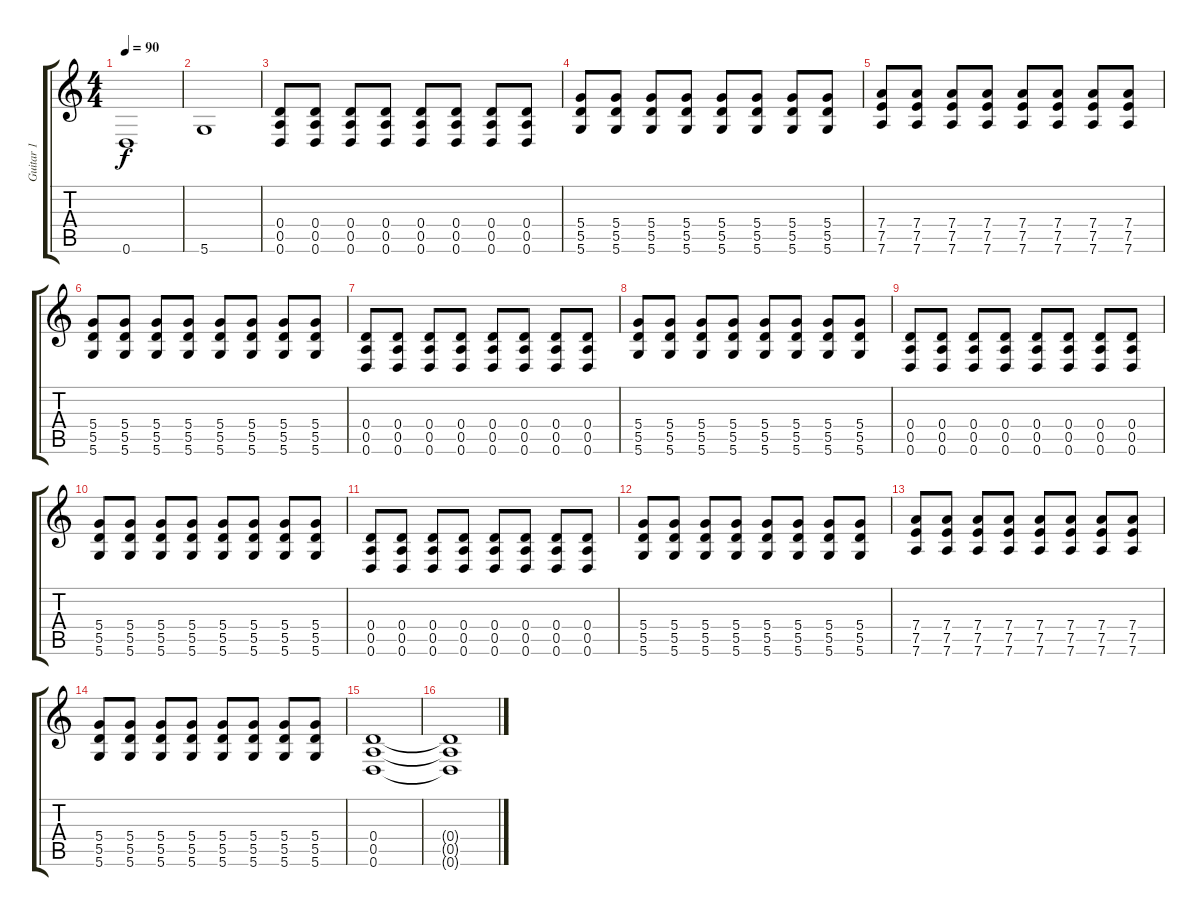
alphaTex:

\track ("Guitar 1" "Guitar 1") {instrument overdrivenguitar}
\staff {score tabs}
\tuning (E4 B3 G3 D3 A2 D2) {hide}
\ts (4 4)
\tempo 90
\clef g2
\ks c
0.6.1{dy f} |
5.6.1 |
(0.4 0.5 0.6).8 (0.4 0.5 0.6).8 (0.4 0.5 0.6).8 (0.4 0.5 0.6).8 (0.4 0.5 0.6).8 (0.4 0.5 0.6).8 (0.4 0.5 0.6).8 (0.4 0.5 0.6).8 |
(5.4 5.5 5.6).8 (5.4 5.5 5.6).8 (5.4 5.5 5.6).8 (5.4 5.5 5.6).8 (5.4 5.5 5.6).8 (5.4 5.5 5.6).8 (5.4 5.5 5.6).8 (5.4 5.5 5.6).8 |
(7.4 7.5 7.6).8 (7.4 7.5 7.6).8 (7.4 7.5 7.6).8 (7.4 7.5 7.6).8 (7.4 7.5 7.6).8 (7.4 7.5 7.6).8 (7.4 7.5 7.6).8 (7.4 7.5 7.6).8 |
(5.4 5.5 5.6).8 (5.4 5.5 5.6).8 (5.4 5.5 5.6).8 (5.4 5.5 5.6).8 (5.4 5.5 5.6).8 (5.4 5.5 5.6).8 (5.4 5.5 5.6).8 (5.4 5.5 5.6).8 |
(0.4 0.5 0.6).8 (0.4 0.5 0.6).8 (0.4 0.5 0.6).8 (0.4 0.5 0.6).8 (0.4 0.5 0.6).8 (0.4 0.5 0.6).8 (0.4 0.5 0.6).8 (0.4 0.5 0.6).8 |
(5.4 5.5 5.6).8 (5.4 5.5 5.6).8 (5.4 5.5 5.6).8 (5.4 5.5 5.6).8 (5.4 5.5 5.6).8 (5.4 5.5 5.6).8 (5.4 5.5 5.6).8 (5.4 5.5 5.6).8 |
(0.4 0.5 0.6).8 (0.4 0.5 0.6).8 (0.4 0.5 0.6).8 (0.4 0.5 0.6).8 (0.4 0.5 0.6).8 (0.4 0.5 0.6).8 (0.4 0.5 0.6).8 (0.4 0.5 0.6).8 |
(5.4 5.5 5.6).8 (5.4 5.5 5.6).8 (5.4 5.5 5.6).8 (5.4 5.5 5.6).8 (5.4 5.5 5.6).8 (5.4 5.5 5.6).8 (5.4 5.5 5.6).8 (5.4 5.5 5.6).8 |
(0.4 0.5 0.6).8 (0.4 0.5 0.6).8 (0.4 0.5 0.6).8 (0.4 0.5 0.6).8 (0.4 0.5 0.6).8 (0.4 0.5 0.6).8 (0.4 0.5 0.6).8 (0.4 0.5 0.6).8 |
(5.4 5.5 5.6).8 (5.4 5.5 5.6).8 (5.4 5.5 5.6).8 (5.4 5.5 5.6).8 (5.4 5.5 5.6).8 (5.4 5.5 5.6).8 (5.4 5.5 5.6).8 (5.4 5.5 5.6).8 |
(7.4 7.5 7.6).8 (7.4 7.5 7.6).8 (7.4 7.5 7.6).8 (7.4 7.5 7.6).8 (7.4 7.5 7.6).8 (7.4 7.5 7.6).8 (7.4 7.5 7.6).8 (7.4 7.5 7.6).8 |
(5.4 5.5 5.6).8 (5.4 5.5 5.6).8 (5.4 5.5 5.6).8 (5.4 5.5 5.6).8 (5.4 5.5 5.6).8 (5.4 5.5 5.6).8 (5.4 5.5 5.6).8 (5.4 5.5 5.6).8 |
(0.4 0.5 0.6).1 |
(0.4{t} 0.5{t} 0.6{t}).1
